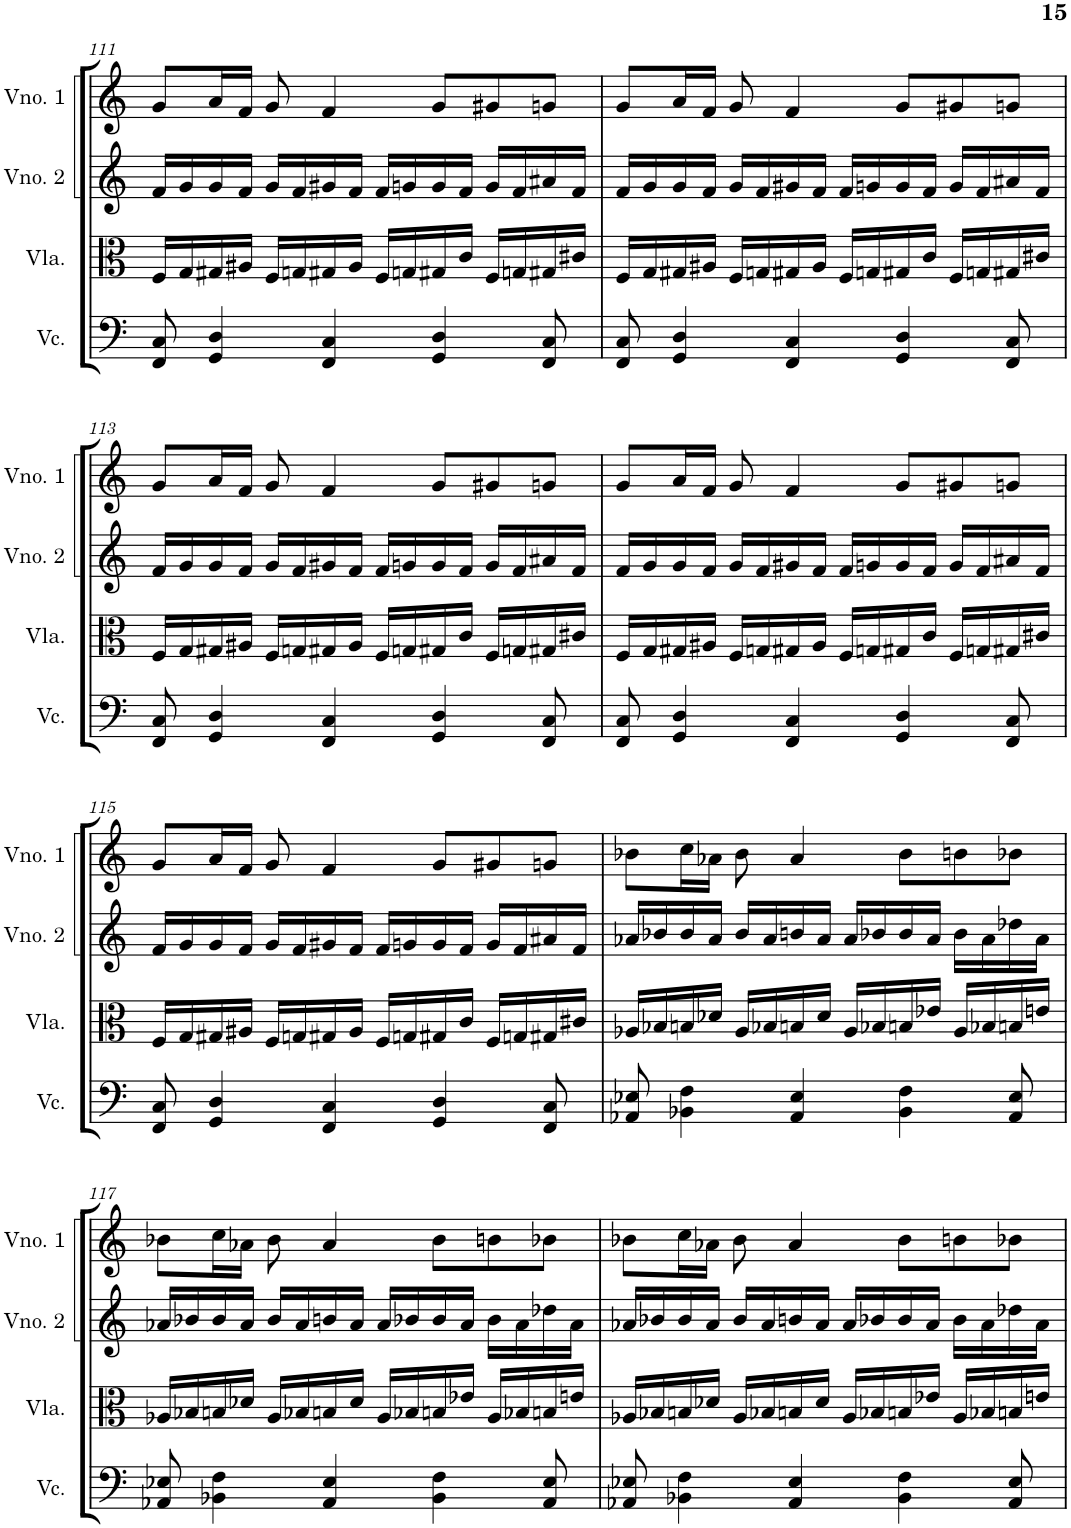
**kern	**kern	**kern	**kern
*part4	*part3	*part2	*part1
*staff4	*staff3	*staff2	*staff1
*I"Violoncelo	*I"Viola	*I"Violino 2	*I"Violino 1
*I'Vc.	*I'Vla.	*I'Vno. 2	*I'Vno. 1
!!LO:PB:g=z
*clefF4	*clefC3	*clefG2	*clefG2
*k[]	*k[]	*k[]	*k[]
*M4/4	*M4/4	*M4/4	*M4/4
=111	=111	=111	=111
8FF/ 8C/	16F/LL	16f/LL	8g/L
.	16G/	16g/	.
4GG/ 4D/	16G#X/	16g/	16a/L
.	16A#X/JJ	16f/JJ	16f/JJ
.	16F/LL	16g/LL	8g/
.	16Gn/	16f/	.
4FF/ 4C/	16G#X/	16g#X/	4f/
.	16A#/JJ	16f/JJ	.
.	16F/LL	16f/LL	.
.	16Gn/	16gn/	.
4GG/ 4D/	16G#X/	16g/	8g/L
.	16c/JJ	16f/JJ	.
.	16F/LL	16g/LL	8g#X/
.	16Gn/	16f/	.
8FF/ 8C/	16G#X/	16a#X/	8gn/J
.	16c#X/JJ	16f/JJ	.
=112	=112	=112	=112
8FF/ 8C/	16F/LL	16f/LL	8g/L
.	16G/	16g/	.
4GG/ 4D/	16G#X/	16g/	16a/L
.	16A#X/JJ	16f/JJ	16f/JJ
.	16F/LL	16g/LL	8g/
.	16Gn/	16f/	.
4FF/ 4C/	16G#X/	16g#X/	4f/
.	16A#/JJ	16f/JJ	.
.	16F/LL	16f/LL	.
.	16Gn/	16gn/	.
4GG/ 4D/	16G#X/	16g/	8g/L
.	16c/JJ	16f/JJ	.
.	16F/LL	16g/LL	8g#X/
.	16Gn/	16f/	.
8FF/ 8C/	16G#X/	16a#X/	8gn/J
.	16c#X/JJ	16f/JJ	.
!!LO:LB:g=z
=113	=113	=113	=113
8FF/ 8C/	16F/LL	16f/LL	8g/L
.	16G/	16g/	.
4GG/ 4D/	16G#X/	16g/	16a/L
.	16A#X/JJ	16f/JJ	16f/JJ
.	16F/LL	16g/LL	8g/
.	16Gn/	16f/	.
4FF/ 4C/	16G#X/	16g#X/	4f/
.	16A#/JJ	16f/JJ	.
.	16F/LL	16f/LL	.
.	16Gn/	16gn/	.
4GG/ 4D/	16G#X/	16g/	8g/L
.	16c/JJ	16f/JJ	.
.	16F/LL	16g/LL	8g#X/
.	16Gn/	16f/	.
8FF/ 8C/	16G#X/	16a#X/	8gn/J
.	16c#X/JJ	16f/JJ	.
=114	=114	=114	=114
8FF/ 8C/	16F/LL	16f/LL	8g/L
.	16G/	16g/	.
4GG/ 4D/	16G#X/	16g/	16a/L
.	16A#X/JJ	16f/JJ	16f/JJ
.	16F/LL	16g/LL	8g/
.	16Gn/	16f/	.
4FF/ 4C/	16G#X/	16g#X/	4f/
.	16A#/JJ	16f/JJ	.
.	16F/LL	16f/LL	.
.	16Gn/	16gn/	.
4GG/ 4D/	16G#X/	16g/	8g/L
.	16c/JJ	16f/JJ	.
.	16F/LL	16g/LL	8g#X/
.	16Gn/	16f/	.
8FF/ 8C/	16G#X/	16a#X/	8gn/J
.	16c#X/JJ	16f/JJ	.
!!LO:LB:g=z
=115	=115	=115	=115
8FF/ 8C/	16F/LL	16f/LL	8g/L
.	16G/	16g/	.
4GG/ 4D/	16G#X/	16g/	16a/L
.	16A#X/JJ	16f/JJ	16f/JJ
.	16F/LL	16g/LL	8g/
.	16Gn/	16f/	.
4FF/ 4C/	16G#X/	16g#X/	4f/
.	16A#/JJ	16f/JJ	.
.	16F/LL	16f/LL	.
.	16Gn/	16gn/	.
4GG/ 4D/	16G#X/	16g/	8g/L
.	16c/JJ	16f/JJ	.
.	16F/LL	16g/LL	8g#X/
.	16Gn/	16f/	.
8FF/ 8C/	16G#X/	16a#X/	8gn/J
.	16c#X/JJ	16f/JJ	.
=116	=116	=116	=116
8AA-X/ 8E-X/	16A-X/LL	16a-X/LL	8b-X\L
.	16B-X/	16b-X/	.
4BB-X\ 4F\	16Bn/	16b-/	16cc\L
.	16d-X/JJ	16a-/JJ	16a-X\JJ
.	16A-/LL	16b-/LL	8b-\
.	16B-X/	16a-/	.
4AA-/ 4E-/	16Bn/	16bn/	4a-/
.	16d-/JJ	16a-/JJ	.
.	16A-/LL	16a-/LL	.
.	16B-X/	16b-X/	.
4BB-\ 4F\	16Bn/	16b-/	8b-\L
.	16e-X/JJ	16a-/JJ	.
.	16A-/LL	16b-\LL	8bn\
.	16B-X/	16a-\	.
8AA-/ 8E-/	16Bn/	16dd-X\	8b-X\J
.	16en/JJ	16a-\JJ	.
!!LO:LB:g=z
=117	=117	=117	=117
8AA-X/ 8E-X/	16A-X/LL	16a-X/LL	8b-X\L
.	16B-X/	16b-X/	.
4BB-X\ 4F\	16Bn/	16b-/	16cc\L
.	16d-X/JJ	16a-/JJ	16a-X\JJ
.	16A-/LL	16b-/LL	8b-\
.	16B-X/	16a-/	.
4AA-/ 4E-/	16Bn/	16bn/	4a-/
.	16d-/JJ	16a-/JJ	.
.	16A-/LL	16a-/LL	.
.	16B-X/	16b-X/	.
4BB-\ 4F\	16Bn/	16b-/	8b-\L
.	16e-X/JJ	16a-/JJ	.
.	16A-/LL	16b-\LL	8bn\
.	16B-X/	16a-\	.
8AA-/ 8E-/	16Bn/	16dd-X\	8b-X\J
.	16en/JJ	16a-\JJ	.
=118	=118	=118	=118
8AA-X/ 8E-X/	16A-X/LL	16a-X/LL	8b-X\L
.	16B-X/	16b-X/	.
4BB-X\ 4F\	16Bn/	16b-/	16cc\L
.	16d-X/JJ	16a-/JJ	16a-X\JJ
.	16A-/LL	16b-/LL	8b-\
.	16B-X/	16a-/	.
4AA-/ 4E-/	16Bn/	16bn/	4a-/
.	16d-/JJ	16a-/JJ	.
.	16A-/LL	16a-/LL	.
.	16B-X/	16b-X/	.
4BB-\ 4F\	16Bn/	16b-/	8b-\L
.	16e-X/JJ	16a-/JJ	.
.	16A-/LL	16b-\LL	8bn\
.	16B-X/	16a-\	.
8AA-/ 8E-/	16Bn/	16dd-X\	8b-X\J
.	16en/JJ	16a-\JJ	.
=	=	=	=
*-	*-	*-	*-
